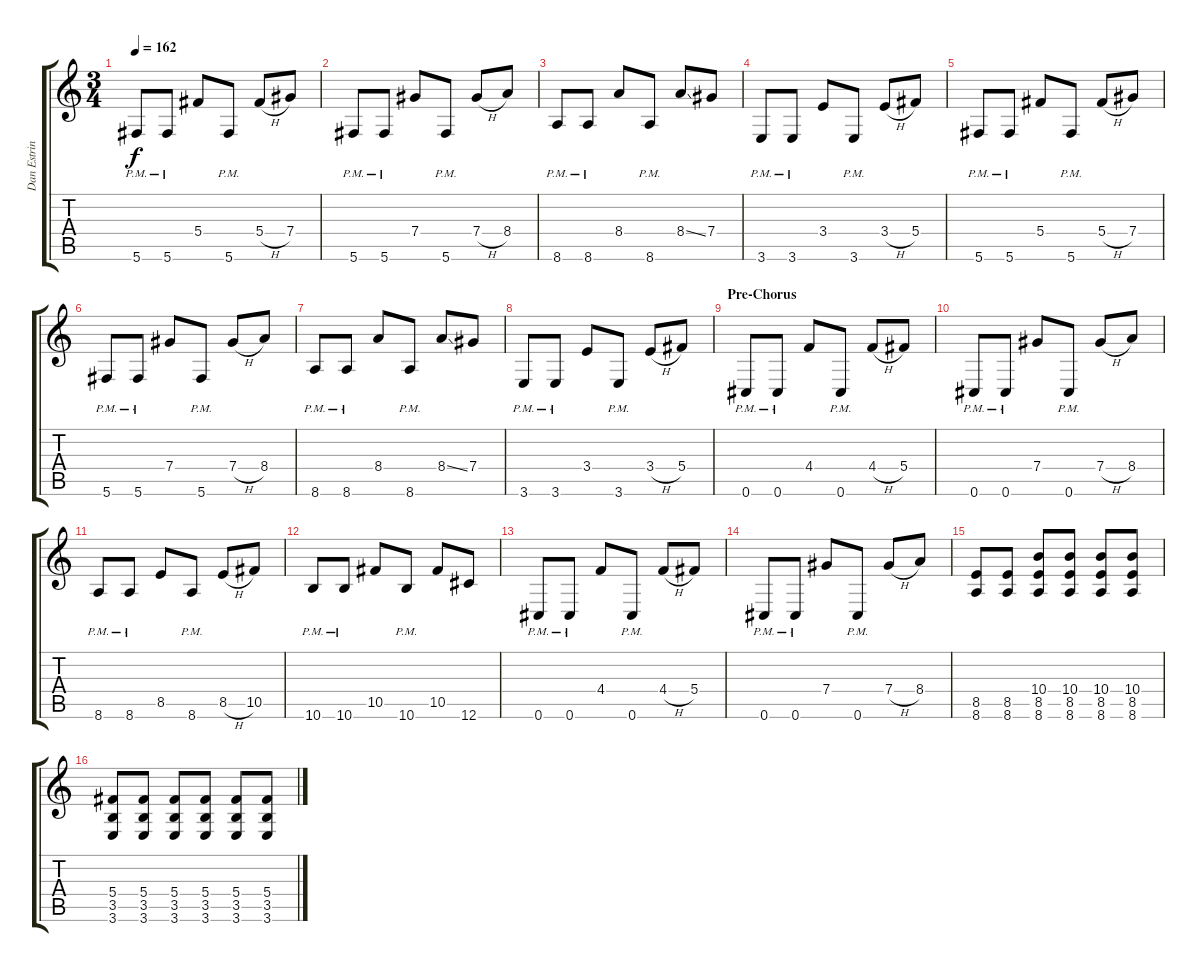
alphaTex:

\track ("Dan Estrin" "Dan Estrin") {instrument distortionguitar}
\staff {score tabs}
\tuning (Eb4 Bb3 G3 Db3 Ab2 Db2) {hide}
\ts (3 4)
\tempo 162
\clef g2
\ks c
5.6{pm}.8{dy f} 5.6{pm}.8 5.4.8 5.6{pm}.8 5.4{h}.8 7.4.8 |
5.6{pm}.8 5.6{pm}.8 7.4.8 5.6{pm}.8 7.4{h}.8 8.4.8 |
8.6{pm}.8 8.6{pm}.8 8.4.8 8.6{pm}.8 8.4{ss}.8 7.4.8 |
3.6{pm}.8 3.6{pm}.8 3.4.8 3.6{pm}.8 3.4{h}.8 5.4.8 |
5.6{pm}.8 5.6{pm}.8 5.4.8 5.6{pm}.8 5.4{h}.8 7.4.8 |
5.6{pm}.8 5.6{pm}.8 7.4.8 5.6{pm}.8 7.4{h}.8 8.4.8 |
8.6{pm}.8 8.6{pm}.8 8.4.8 8.6{pm}.8 8.4{ss}.8 7.4.8 |
3.6{pm}.8 3.6{pm}.8 3.4.8 3.6{pm}.8 3.4{h}.8 5.4.8 |
\section ("" "Pre-Chorus")
0.6{pm}.8 0.6{pm}.8 4.4.8 0.6{pm}.8 4.4{h}.8 5.4.8 |
0.6{pm}.8 0.6{pm}.8 7.4.8 0.6{pm}.8 7.4{h}.8 8.4.8 |
8.6{pm}.8 8.6{pm}.8 8.5.8 8.6{pm}.8 8.5{h}.8 10.5.8 |
10.6{pm}.8 10.6{pm}.8 10.5.8 10.6{pm}.8 10.5.8 12.6.8 |
0.6{pm}.8 0.6{pm}.8 4.4.8 0.6{pm}.8 4.4{h}.8 5.4.8 |
0.6{pm}.8 0.6{pm}.8 7.4.8 0.6{pm}.8 7.4{h}.8 8.4.8 |
(8.5 8.6).8 (8.5 8.6).8 (10.4 8.5 8.6).8 (10.4 8.5 8.6).8 (10.4 8.5 8.6).8 (10.4 8.5 8.6).8 |
(5.4 3.5 3.6).8 (5.4 3.5 3.6).8 (5.4 3.5 3.6).8 (5.4 3.5 3.6).8 (5.4 3.5 3.6).8 (5.4 3.5 3.6).8
